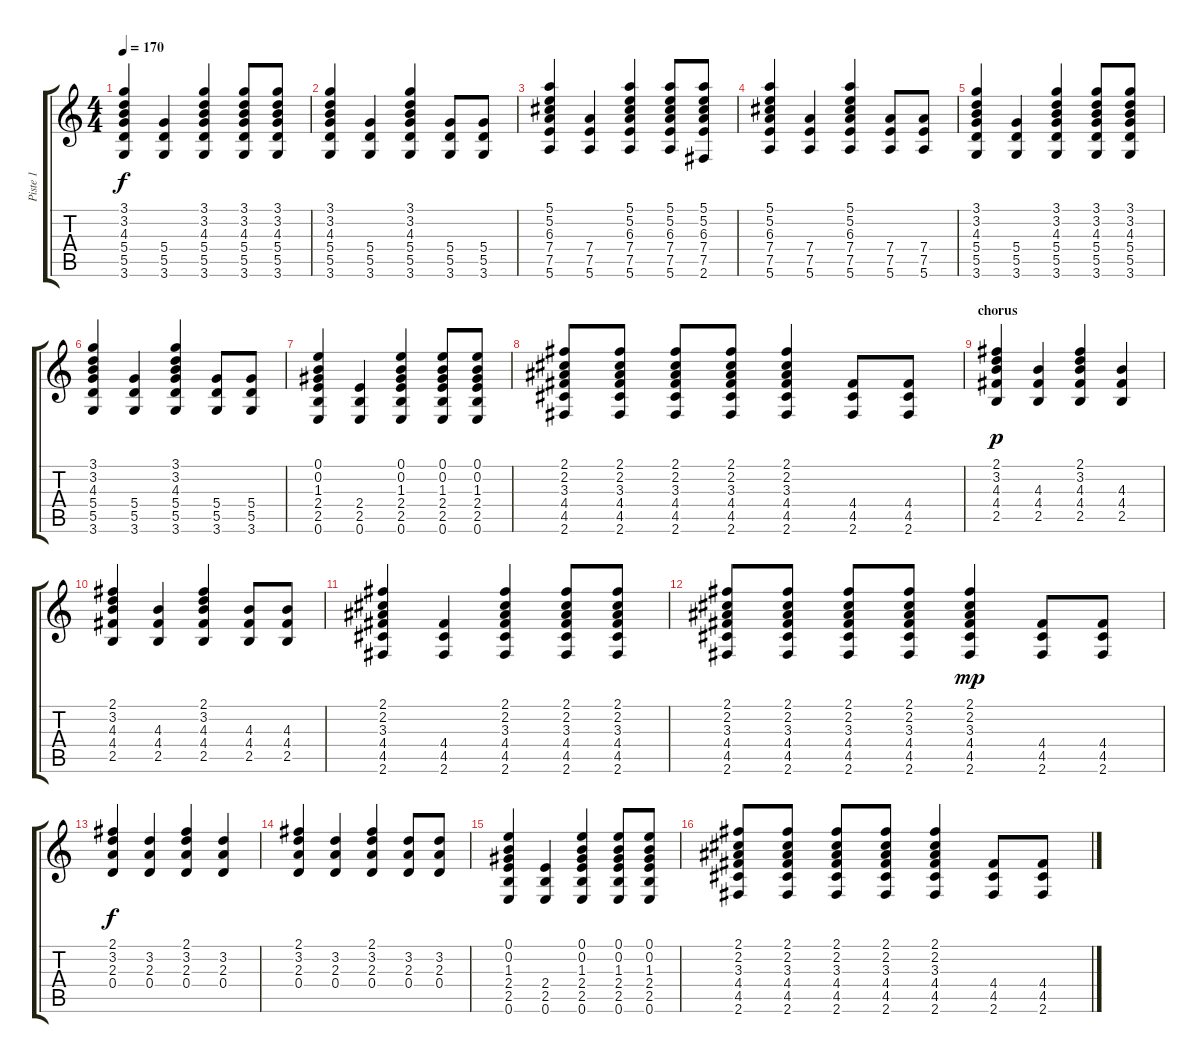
\track ("Piste 1" "Piste 1") {instrument acousticguitarsteel}
\staff {score tabs}
\tuning (E4 B3 G3 D3 A2 E2) {hide}
\ts (4 4)
\tempo 170
\clef g2
\ks c
(3.1 3.2 4.3 5.4 5.5 3.6).4{dy f} (5.4 5.5 3.6).4 (3.1 3.2 4.3 5.4 5.5 3.6).4 (3.1 3.2 4.3 5.4 5.5 3.6).8 (3.1 3.2 4.3 5.4 5.5 3.6).8 |
(3.1 3.2 4.3 5.4 5.5 3.6).4 (5.4 5.5 3.6).4 (3.1 3.2 4.3 5.4 5.5 3.6).4 (5.4 5.5 3.6).8 (5.4 5.5 3.6).8 |
(5.1 5.2 6.3 7.4 7.5 5.6).4 (7.4 7.5 5.6).4 (5.1 5.2 6.3 7.4 7.5 5.6).4 (5.1 5.2 6.3 7.4 7.5 5.6).8 (5.1 5.2 6.3 7.4 7.5 2.6).8 |
(5.1 5.2 6.3 7.4 7.5 5.6).4 (7.4 7.5 5.6).4 (5.1 5.2 6.3 7.4 7.5 5.6).4 (7.4 7.5 5.6).8 (7.4 7.5 5.6).8 |
(3.1 3.2 4.3 5.4 5.5 3.6).4 (5.4 5.5 3.6).4 (3.1 3.2 4.3 5.4 5.5 3.6).4 (3.1 3.2 4.3 5.4 5.5 3.6).8 (3.1 3.2 4.3 5.4 5.5 3.6).8 |
(3.1 3.2 4.3 5.4 5.5 3.6).4 (5.4 5.5 3.6).4 (3.1 3.2 4.3 5.4 5.5 3.6).4 (5.4 5.5 3.6).8 (5.4 5.5 3.6).8 |
(0.1 0.2 1.3 2.4 2.5 0.6).4 (2.4 2.5 0.6).4 (0.1 0.2 1.3 2.4 2.5 0.6).4 (0.1 0.2 1.3 2.4 2.5 0.6).8 (0.1 0.2 1.3 2.4 2.5 0.6).8 |
(2.1 2.2 3.3 4.4 4.5 2.6).8 (2.1 2.2 3.3 4.4 4.5 2.6).8 (2.1 2.2 3.3 4.4 4.5 2.6).8 (2.1 2.2 3.3 4.4 4.5 2.6).8 (2.1 2.2 3.3 4.4 4.5 2.6).4 (4.4 4.5 2.6).8 (4.4 4.5 2.6).8 |
\section ("" "chorus")
(2.1 3.2 4.3 4.4 2.5).4{dy p} (4.3 4.4 2.5).4 (2.1 3.2 4.3 4.4 2.5).4 (4.3 4.4 2.5).4 |
(2.1 3.2 4.3 4.4 2.5).4 (4.3 4.4 2.5).4 (2.1 3.2 4.3 4.4 2.5).4 (4.3 4.4 2.5).8 (4.3 4.4 2.5).8 |
(2.1 2.2 3.3 4.4 4.5 2.6).4 (4.4 4.5 2.6).4 (2.1 2.2 3.3 4.4 4.5 2.6).4 (2.1 2.2 3.3 4.4 4.5 2.6).8 (2.1 2.2 3.3 4.4 4.5 2.6).8 |
(2.1 2.2 3.3 4.4 4.5 2.6).8 (2.1 2.2 3.3 4.4 4.5 2.6).8 (2.1 2.2 3.3 4.4 4.5 2.6).8 (2.1 2.2 3.3 4.4 4.5 2.6).8 (2.1 2.2 3.3 4.4 4.5 2.6).4{dy mp} (4.4 4.5 2.6).8 (4.4 4.5 2.6).8 |
(2.1 3.2 2.3 0.4).4{dy f} (3.2 2.3 0.4).4 (2.1 3.2 2.3 0.4).4 (3.2 2.3 0.4).4 |
(2.1 3.2 2.3 0.4).4 (3.2 2.3 0.4).4 (2.1 3.2 2.3 0.4).4 (3.2 2.3 0.4).8 (3.2 2.3 0.4).8 |
(0.1 0.2 1.3 2.4 2.5 0.6).4 (2.4 2.5 0.6).4 (0.1 0.2 1.3 2.4 2.5 0.6).4 (0.1 0.2 1.3 2.4 2.5 0.6).8 (0.1 0.2 1.3 2.4 2.5 0.6).8 |
(2.1 2.2 3.3 4.4 4.5 2.6).8 (2.1 2.2 3.3 4.4 4.5 2.6).8 (2.1 2.2 3.3 4.4 4.5 2.6).8 (2.1 2.2 3.3 4.4 4.5 2.6).8 (2.1 2.2 3.3 4.4 4.5 2.6).4 (4.4 4.5 2.6).8 (4.4 4.5 2.6).8
